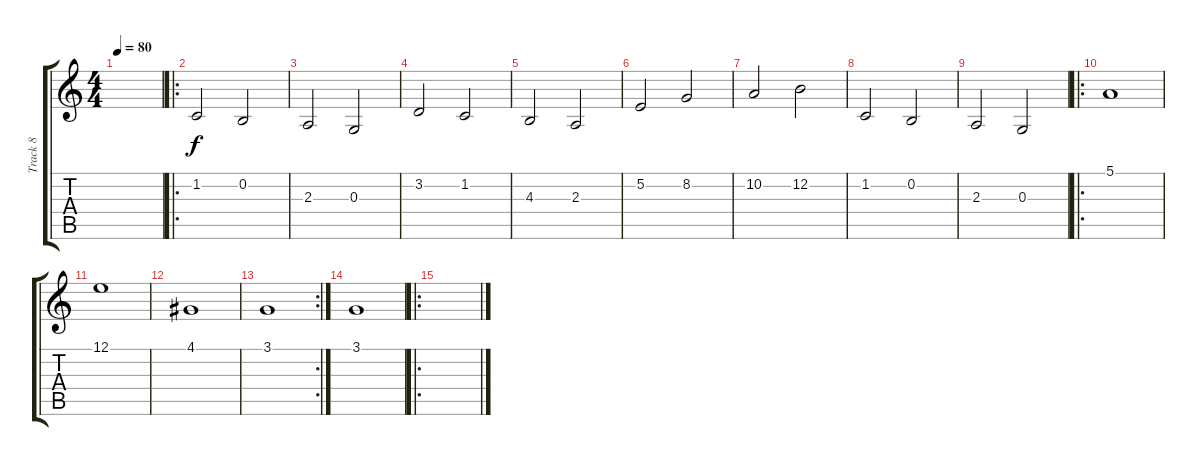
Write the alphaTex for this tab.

\track ("Track 8" "Track 8") {instrument flute}
\staff {score tabs}
\tuning (E4 B3 G3 D3 A2 E2) {hide}
\ts (4 4)
\tempo 80
\clef g2
\ks c
|
\ro
1.2.2 0.2.2 |
2.3.2 0.3.2 |
3.2.2 1.2.2 |
4.3.2 2.3.2 |
5.2.2 8.2.2 |
10.2.2 12.2.2 |
1.2.2 0.2.2 |
2.3.2 0.3.2 |
\ro
5.1.1 |
12.1.1 |
4.1.1 |
\rc 2
3.1.1 |
3.1.1 |
\ro
